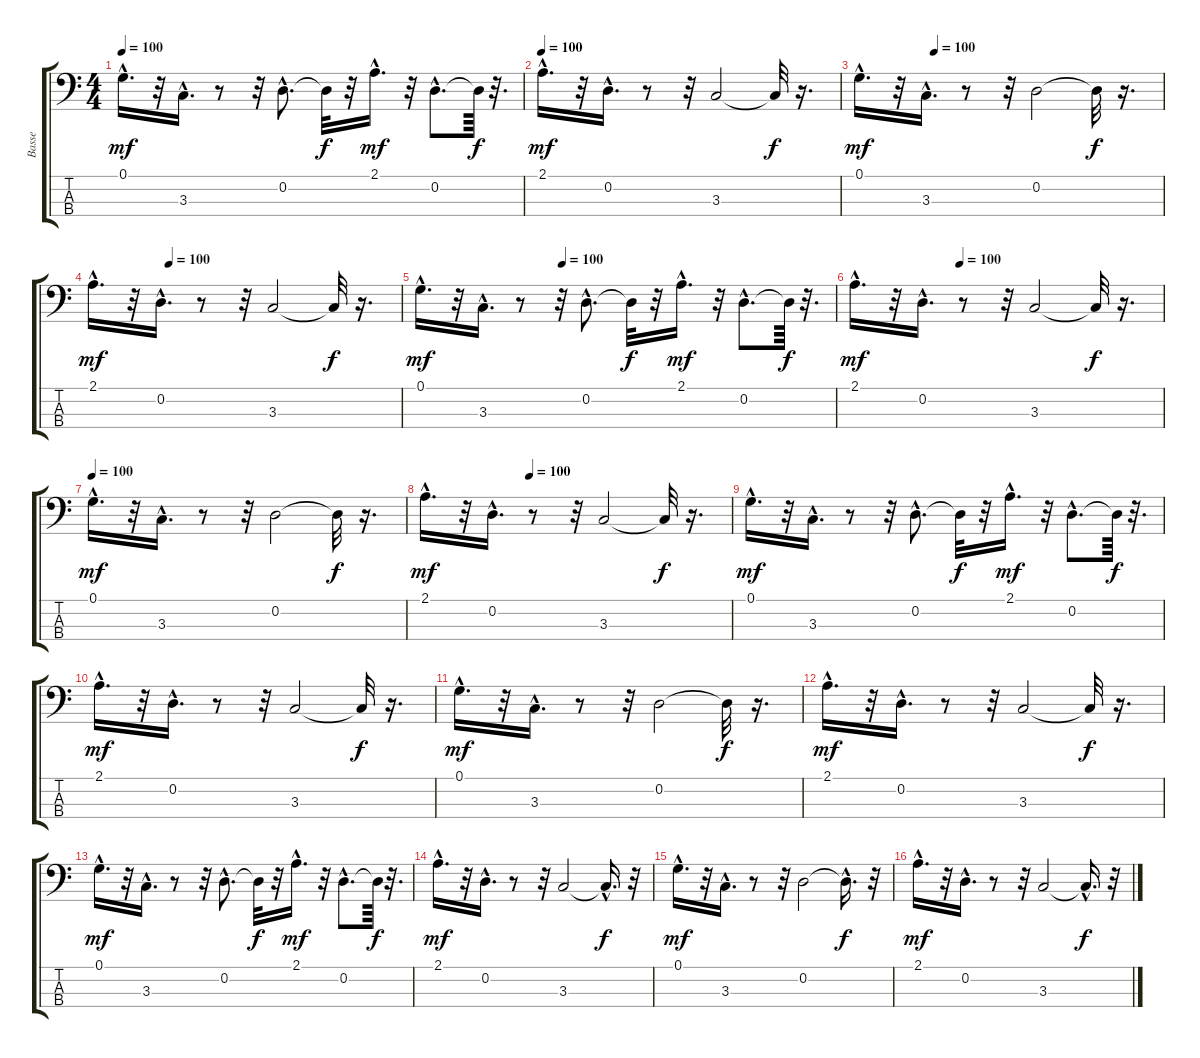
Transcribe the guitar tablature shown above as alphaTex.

\track ("Basse" "Basse") {instrument acousticbass}
\staff {score tabs}
\tuning (G2 D2 A1 E1) {hide}
\ts (4 4)
\tempo 100
\clef f4
\ks c
0.1{hac}.16{d dy mf} r.32 3.3{hac}.16{d} r.8 r.32 0.2{hac}.8{d} 0.2{t}.32{dy f} r.32 2.1{hac}.16{d dy mf} r.32 0.2{hac}.8{d} 0.2{t}.64{dy f} r.32{d} |
\tempo 100
2.1{hac}.16{d dy mf} r.32 0.2{hac}.16{d} r.8 r.32 3.3.2 3.3{t}.32{dy f} r.16{d} |
\tempo (100 0.25)
0.1{hac}.16{d dy mf} r.32 3.3{hac}.16{d} r.8 r.32 0.2.2 0.2{t}.32{dy f} r.16{d} |
\tempo (100 0.25)
2.1{hac}.16{d dy mf} r.32 0.2{hac}.16{d} r.8 r.32 3.3.2 3.3{t}.32{dy f} r.16{d} |
\tempo (100 0.34375)
0.1{hac}.16{d dy mf} r.32 3.3{hac}.16{d} r.8 r.32 0.2{hac}.8{d} 0.2{t}.32{dy f} r.32 2.1{hac}.16{d dy mf} r.32 0.2{hac}.8{d} 0.2{t}.64{dy f} r.32{d} |
\tempo (100 0.34375)
2.1{hac}.16{d dy mf} r.32 0.2{hac}.16{d} r.8 r.32 3.3.2 3.3{t}.32{dy f} r.16{d} |
\tempo 100
0.1{hac}.16{d dy mf} r.32 3.3{hac}.16{d} r.8 r.32 0.2.2 0.2{t}.32{dy f} r.16{d} |
\tempo (100 0.34375)
2.1{hac}.16{d dy mf} r.32 0.2{hac}.16{d} r.8 r.32 3.3.2 3.3{t}.32{dy f} r.16{d} |
0.1{hac}.16{d dy mf} r.32 3.3{hac}.16{d} r.8 r.32 0.2{hac}.8{d} 0.2{t}.32{dy f} r.32 2.1{hac}.16{d dy mf} r.32 0.2{hac}.8{d} 0.2{t}.64{dy f} r.32{d} |
2.1{hac}.16{d dy mf} r.32 0.2{hac}.16{d} r.8 r.32 3.3.2 3.3{t}.32{dy f} r.16{d} |
0.1{hac}.16{d dy mf} r.32 3.3{hac}.16{d} r.8 r.32 0.2.2 0.2{t}.32{dy f} r.16{d} |
2.1{hac}.16{d dy mf} r.32 0.2{hac}.16{d} r.8 r.32 3.3.2 3.3{t}.32{dy f} r.16{d} |
0.1{hac}.16{d dy mf} r.32 3.3{hac}.16{d} r.8 r.32 0.2{hac}.8{d} 0.2{t}.32{dy f} r.32 2.1{hac}.16{d dy mf} r.32 0.2{hac}.8{d} 0.2{t}.64{dy f} r.32{d} |
2.1{hac}.16{d dy mf} r.32 0.2{hac}.16{d} r.8 r.32 3.3.2 3.3{hac t}.16{d dy f} r.32 |
0.1{hac}.16{d dy mf} r.32 3.3{hac}.16{d} r.8 r.32 0.2.2 0.2{hac t}.16{d dy f} r.32 |
2.1{hac}.16{d dy mf} r.32 0.2{hac}.16{d} r.8 r.32 3.3.2 3.3{hac t}.16{d dy f} r.32
